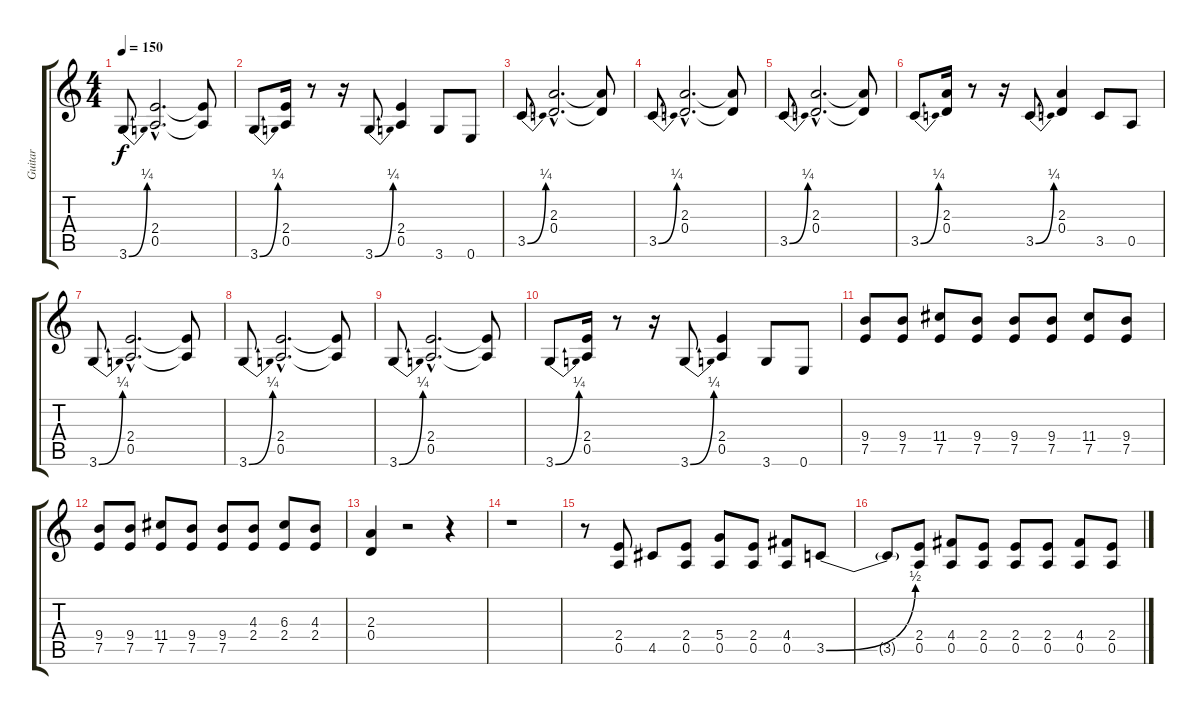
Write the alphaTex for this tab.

\track ("Guitar" "Guitar") {instrument overdrivenguitar}
\staff {score tabs}
\tuning (E4 B3 G3 D3 A2 E2) {hide}
\ts (4 4)
\tempo 150
\clef g2
\ks c
3.6{be (bend 0 0 60 1)}.8{dy f} (2.4{hac} 0.5{hac}).2{d} (2.4{t} 0.5{t}).8 |
3.6{be (bend 0 0 60 1)}.8 (2.4 0.5).16 r.8 r.16 3.6{be (bend 0 0 60 1)}.8 (2.4 0.5).4 3.6.8 0.6.8 |
3.5{be (bend 0 0 60 1)}.8 (2.3{hac} 0.4{hac}).2{d} (2.3{t} 0.4{t}).8 |
3.5{be (bend 0 0 60 1)}.8 (2.3{hac} 0.4{hac}).2{d} (2.3{t} 0.4{t}).8 |
3.5{be (bend 0 0 60 1)}.8 (2.3{hac} 0.4{hac}).2{d} (2.3{t} 0.4{t}).8 |
3.5{be (bend 0 0 60 1)}.8 (2.3 0.4).16 r.8 r.16 3.5{be (bend 0 0 60 1)}.8 (2.3 0.4).4 3.5.8 0.5.8 |
3.6{be (bend 0 0 60 1)}.8 (2.4{hac} 0.5{hac}).2{d} (2.4{t} 0.5{t}).8 |
3.6{be (bend 0 0 60 1)}.8 (2.4{hac} 0.5{hac}).2{d} (2.4{t} 0.5{t}).8 |
3.6{be (bend 0 0 60 1)}.8 (2.4{hac} 0.5{hac}).2{d} (2.4{t} 0.5{t}).8 |
3.6{be (bend 0 0 60 1)}.8 (2.4 0.5).16 r.8 r.16 3.6{be (bend 0 0 60 1)}.8 (2.4 0.5).4 3.6.8 0.6.8 |
(9.4 7.5).8 (9.4 7.5).8 (11.4 7.5).8 (9.4 7.5).8 (9.4 7.5).8 (9.4 7.5).8 (11.4 7.5).8 (9.4 7.5).8 |
(9.4 7.5).8 (9.4 7.5).8 (11.4 7.5).8 (9.4 7.5).8 (9.4 7.5).8 (4.3 2.4).8 (6.3 2.4).8 (4.3 2.4).8 |
(2.3 0.4).4 r.2 r.4 |
r.1 |
r.8 (2.4 0.5).8 4.5.8 (2.4 0.5).8 (5.4 0.5).8 (2.4 0.5).8 (4.4 0.5).8 3.5{be (bend 0 0 60 2)}.8 |
3.5{t}.8 (2.4 0.5).8 (4.4 0.5).8 (2.4 0.5).8 (2.4 0.5).8 (2.4 0.5).8 (4.4 0.5).8 (2.4 0.5).8
